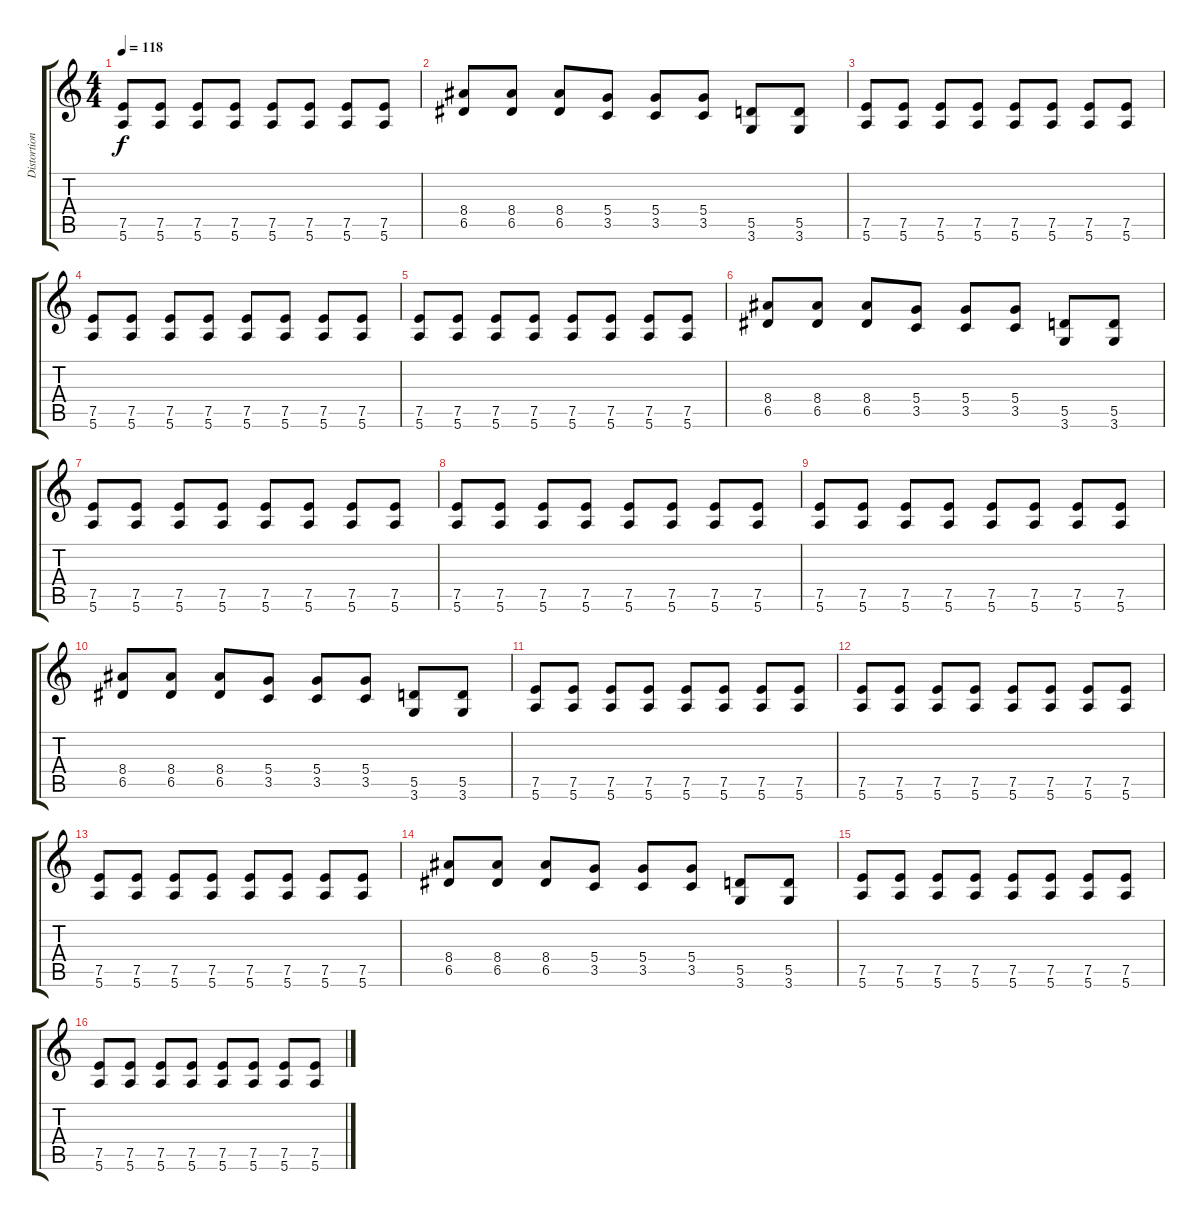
\track ("Distortion Guitar/solo" "Distortion") {instrument overdrivenguitar}
\staff {score tabs}
\tuning (E4 B3 G3 D3 A2 E2) {hide}
\ts (4 4)
\tempo 118
\clef g2
\ks c
(7.5 5.6).8{dy f} (7.5 5.6).8 (7.5 5.6).8 (7.5 5.6).8 (7.5 5.6).8 (7.5 5.6).8 (7.5 5.6).8 (7.5 5.6).8 |
(8.4 6.5).8 (8.4 6.5).8 (8.4 6.5).8 (5.4 3.5).8 (5.4 3.5).8 (5.4 3.5).8 (5.5 3.6).8 (5.5 3.6).8 |
(7.5 5.6).8 (7.5 5.6).8 (7.5 5.6).8 (7.5 5.6).8 (7.5 5.6).8 (7.5 5.6).8 (7.5 5.6).8 (7.5 5.6).8 |
(7.5 5.6).8 (7.5 5.6).8 (7.5 5.6).8 (7.5 5.6).8 (7.5 5.6).8 (7.5 5.6).8 (7.5 5.6).8 (7.5 5.6).8 |
(7.5 5.6).8 (7.5 5.6).8 (7.5 5.6).8 (7.5 5.6).8 (7.5 5.6).8 (7.5 5.6).8 (7.5 5.6).8 (7.5 5.6).8 |
(8.4 6.5).8 (8.4 6.5).8 (8.4 6.5).8 (5.4 3.5).8 (5.4 3.5).8 (5.4 3.5).8 (5.5 3.6).8 (5.5 3.6).8 |
(7.5 5.6).8 (7.5 5.6).8 (7.5 5.6).8 (7.5 5.6).8 (7.5 5.6).8 (7.5 5.6).8 (7.5 5.6).8 (7.5 5.6).8 |
(7.5 5.6).8 (7.5 5.6).8 (7.5 5.6).8 (7.5 5.6).8 (7.5 5.6).8 (7.5 5.6).8 (7.5 5.6).8 (7.5 5.6).8 |
(7.5 5.6).8 (7.5 5.6).8 (7.5 5.6).8 (7.5 5.6).8 (7.5 5.6).8 (7.5 5.6).8 (7.5 5.6).8 (7.5 5.6).8 |
(8.4 6.5).8 (8.4 6.5).8 (8.4 6.5).8 (5.4 3.5).8 (5.4 3.5).8 (5.4 3.5).8 (5.5 3.6).8 (5.5 3.6).8 |
(7.5 5.6).8 (7.5 5.6).8 (7.5 5.6).8 (7.5 5.6).8 (7.5 5.6).8 (7.5 5.6).8 (7.5 5.6).8 (7.5 5.6).8 |
(7.5 5.6).8 (7.5 5.6).8 (7.5 5.6).8 (7.5 5.6).8 (7.5 5.6).8 (7.5 5.6).8 (7.5 5.6).8 (7.5 5.6).8 |
(7.5 5.6).8 (7.5 5.6).8 (7.5 5.6).8 (7.5 5.6).8 (7.5 5.6).8 (7.5 5.6).8 (7.5 5.6).8 (7.5 5.6).8 |
(8.4 6.5).8 (8.4 6.5).8 (8.4 6.5).8 (5.4 3.5).8 (5.4 3.5).8 (5.4 3.5).8 (5.5 3.6).8 (5.5 3.6).8 |
(7.5 5.6).8 (7.5 5.6).8 (7.5 5.6).8 (7.5 5.6).8 (7.5 5.6).8 (7.5 5.6).8 (7.5 5.6).8 (7.5 5.6).8 |
(7.5 5.6).8 (7.5 5.6).8 (7.5 5.6).8 (7.5 5.6).8 (7.5 5.6).8 (7.5 5.6).8 (7.5 5.6).8 (7.5 5.6).8
